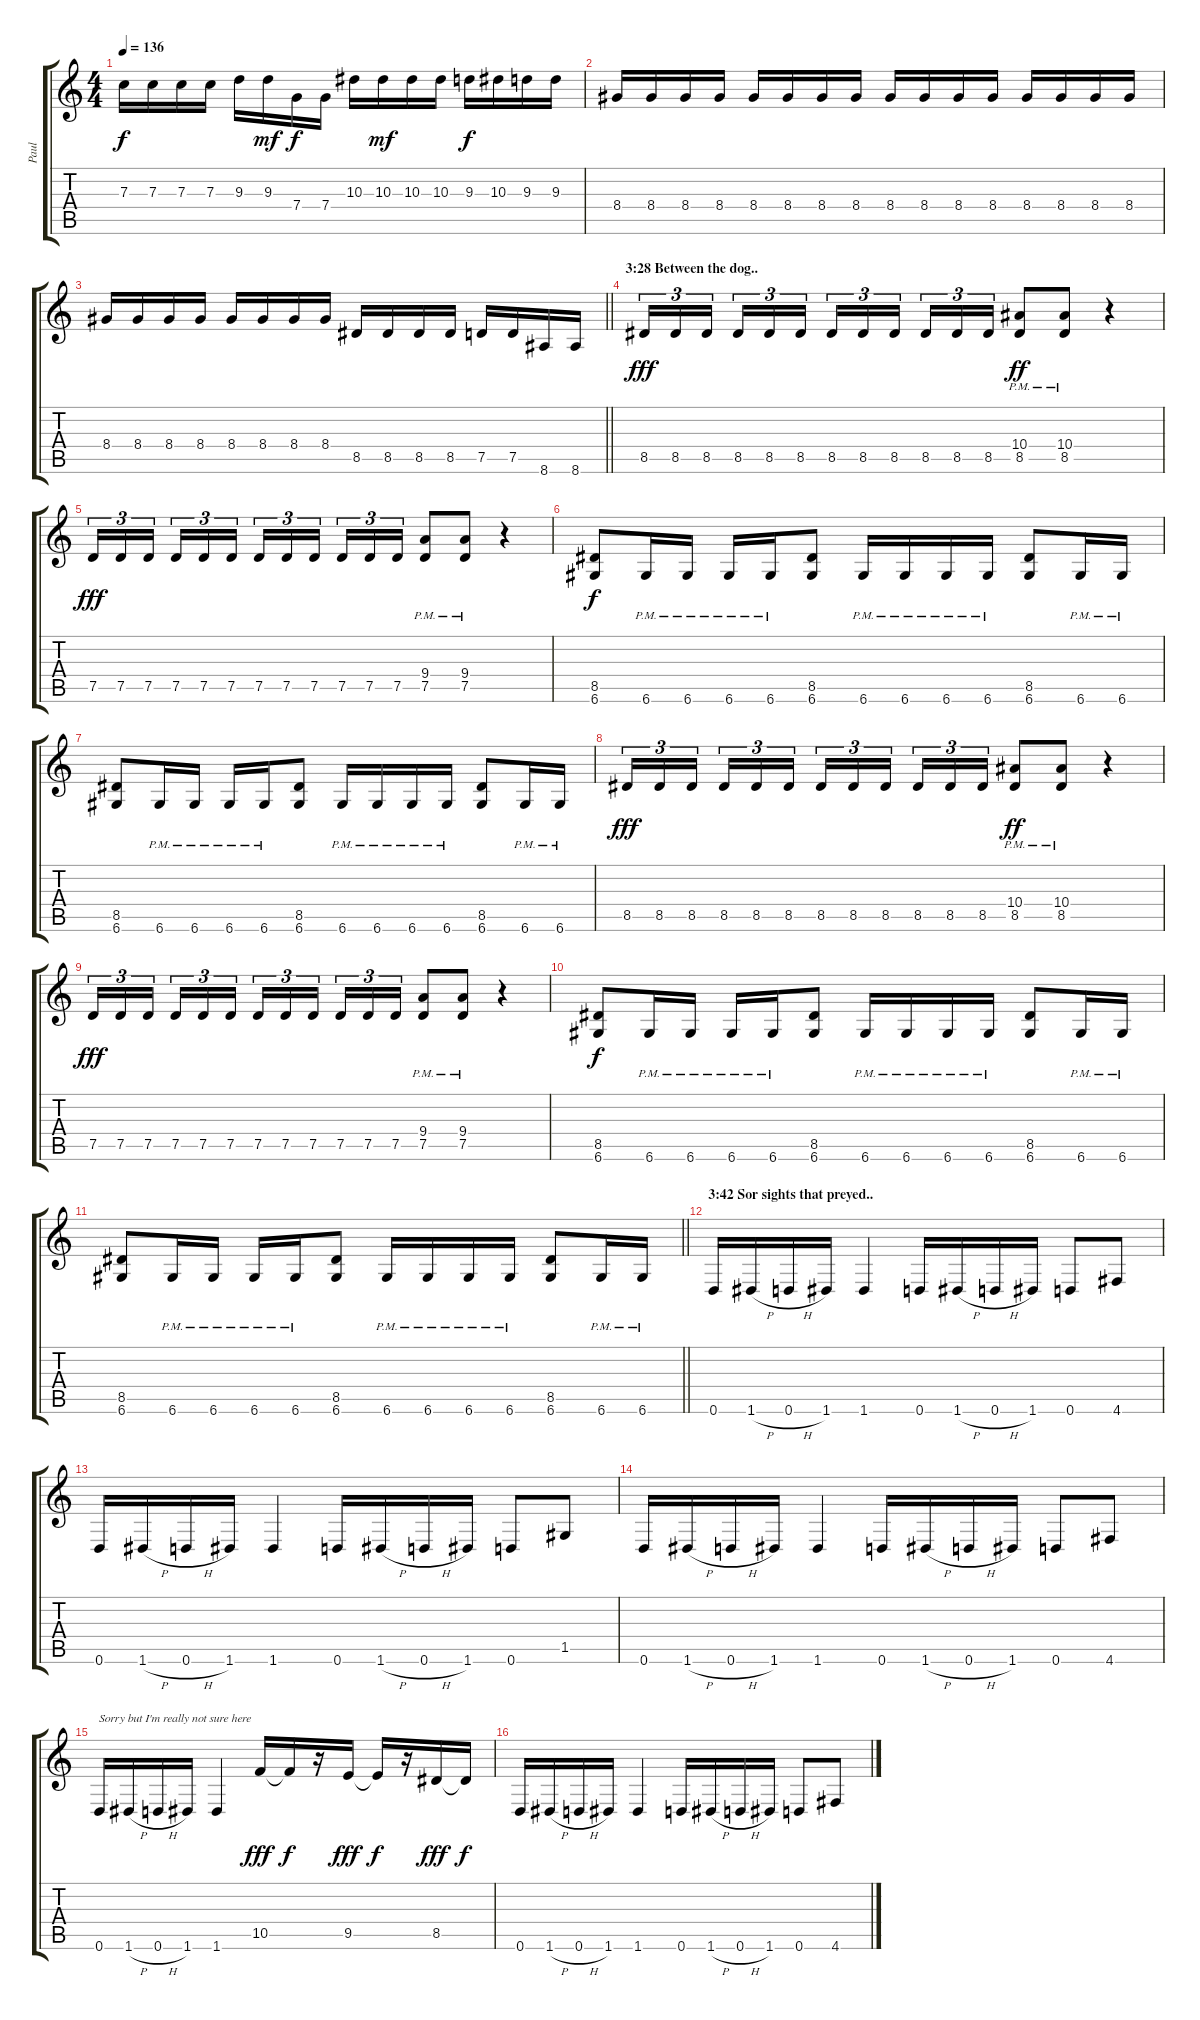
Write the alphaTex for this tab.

\track ("Paul" "Paul") {instrument distortionguitar}
\staff {score tabs}
\tuning (D4 A3 F3 C3 G2 D2) {hide}
\ts (4 4)
\tempo 136
\clef g2
\ks c
7.3.16{dy f} 7.3.16 7.3.16 7.3.16 9.3.16 9.3.16{dy mf} 7.4.16{dy f} 7.4.16 10.3.16 10.3.16{dy mf} 10.3.16 10.3.16 9.3.16{dy f} 10.3.16 9.3.16 9.3.16 |
8.4.16 8.4.16 8.4.16 8.4.16 8.4.16 8.4.16 8.4.16 8.4.16 8.4.16 8.4.16 8.4.16 8.4.16 8.4.16 8.4.16 8.4.16 8.4.16 |
\barLineRight lightlight
8.4.16 8.4.16 8.4.16 8.4.16 8.4.16 8.4.16 8.4.16 8.4.16 8.5.16 8.5.16 8.5.16 8.5.16 7.5.16 7.5.16 8.6.16 8.6.16 |
\section ("" "3:28 Between the dog..")
8.5.16{tu (3 2) dy fff} 8.5.16{tu (3 2)} 8.5.16{tu (3 2) beam splitsecondary} 8.5.16{tu (3 2)} 8.5.16{tu (3 2)} 8.5.16{tu (3 2)} 8.5.16{tu (3 2)} 8.5.16{tu (3 2)} 8.5.16{tu (3 2) beam splitsecondary} 8.5.16{tu (3 2)} 8.5.16{tu (3 2)} 8.5.16{tu (3 2)} (10.4{pm} 8.5{pm}).8{dy ff} (10.4{pm} 8.5{pm}).8 r.4 |
7.5.16{tu (3 2) dy fff} 7.5.16{tu (3 2)} 7.5.16{tu (3 2) beam splitsecondary} 7.5.16{tu (3 2)} 7.5.16{tu (3 2)} 7.5.16{tu (3 2)} 7.5.16{tu (3 2)} 7.5.16{tu (3 2)} 7.5.16{tu (3 2) beam splitsecondary} 7.5.16{tu (3 2)} 7.5.16{tu (3 2)} 7.5.16{tu (3 2)} (9.4{pm} 7.5{pm}).8 (9.4{pm} 7.5{pm}).8 r.4 |
(8.5 6.6).8{dy f} 6.6{pm}.16 6.6{pm}.16 6.6{pm}.16 6.6{pm}.16 (8.5 6.6).8 6.6{pm}.16 6.6{pm}.16 6.6{pm}.16 6.6{pm}.16 (8.5 6.6).8 6.6{pm}.16 6.6{pm}.16 |
(8.5 6.6).8 6.6{pm}.16 6.6{pm}.16 6.6{pm}.16 6.6{pm}.16 (8.5 6.6).8 6.6{pm}.16 6.6{pm}.16 6.6{pm}.16 6.6{pm}.16 (8.5 6.6).8 6.6{pm}.16 6.6{pm}.16 |
8.5.16{tu (3 2) dy fff} 8.5.16{tu (3 2)} 8.5.16{tu (3 2) beam splitsecondary} 8.5.16{tu (3 2)} 8.5.16{tu (3 2)} 8.5.16{tu (3 2)} 8.5.16{tu (3 2)} 8.5.16{tu (3 2)} 8.5.16{tu (3 2) beam splitsecondary} 8.5.16{tu (3 2)} 8.5.16{tu (3 2)} 8.5.16{tu (3 2)} (10.4{pm} 8.5{pm}).8{dy ff} (10.4{pm} 8.5{pm}).8 r.4 |
7.5.16{tu (3 2) dy fff} 7.5.16{tu (3 2)} 7.5.16{tu (3 2) beam splitsecondary} 7.5.16{tu (3 2)} 7.5.16{tu (3 2)} 7.5.16{tu (3 2)} 7.5.16{tu (3 2)} 7.5.16{tu (3 2)} 7.5.16{tu (3 2) beam splitsecondary} 7.5.16{tu (3 2)} 7.5.16{tu (3 2)} 7.5.16{tu (3 2)} (9.4{pm} 7.5{pm}).8 (9.4{pm} 7.5{pm}).8 r.4 |
(8.5 6.6).8{dy f} 6.6{pm}.16 6.6{pm}.16 6.6{pm}.16 6.6{pm}.16 (8.5 6.6).8 6.6{pm}.16 6.6{pm}.16 6.6{pm}.16 6.6{pm}.16 (8.5 6.6).8 6.6{pm}.16 6.6{pm}.16 |
\barLineRight lightlight
(8.5 6.6).8 6.6{pm}.16 6.6{pm}.16 6.6{pm}.16 6.6{pm}.16 (8.5 6.6).8 6.6{pm}.16 6.6{pm}.16 6.6{pm}.16 6.6{pm}.16 (8.5 6.6).8 6.6{pm}.16 6.6{pm}.16 |
\section ("" "3:42 Sor sights that preyed..")
0.6.16 1.6{h}.16 0.6{h}.16 1.6.16 1.6.4 0.6.16 1.6{h}.16 0.6{h}.16 1.6.16 0.6.8 4.6.8 |
0.6.16 1.6{h}.16 0.6{h}.16 1.6.16 1.6.4 0.6.16 1.6{h}.16 0.6{h}.16 1.6.16 0.6.8 1.5.8 |
0.6.16 1.6{h}.16 0.6{h}.16 1.6.16 1.6.4 0.6.16 1.6{h}.16 0.6{h}.16 1.6.16 0.6.8 4.6.8 |
0.6.16{txt "Sorry but I'm really not sure here"} 1.6{h}.16 0.6{h}.16 1.6.16 1.6.4 10.5.16{dy fff} 10.5{t}.16{dy f} r.16 9.5.16{dy fff} 9.5{t}.16{dy f} r.16 8.5.16{dy fff} 8.5{t}.16{dy f} |
0.6.16 1.6{h}.16 0.6{h}.16 1.6.16 1.6.4 0.6.16 1.6{h}.16 0.6{h}.16 1.6.16 0.6.8 4.6.8
